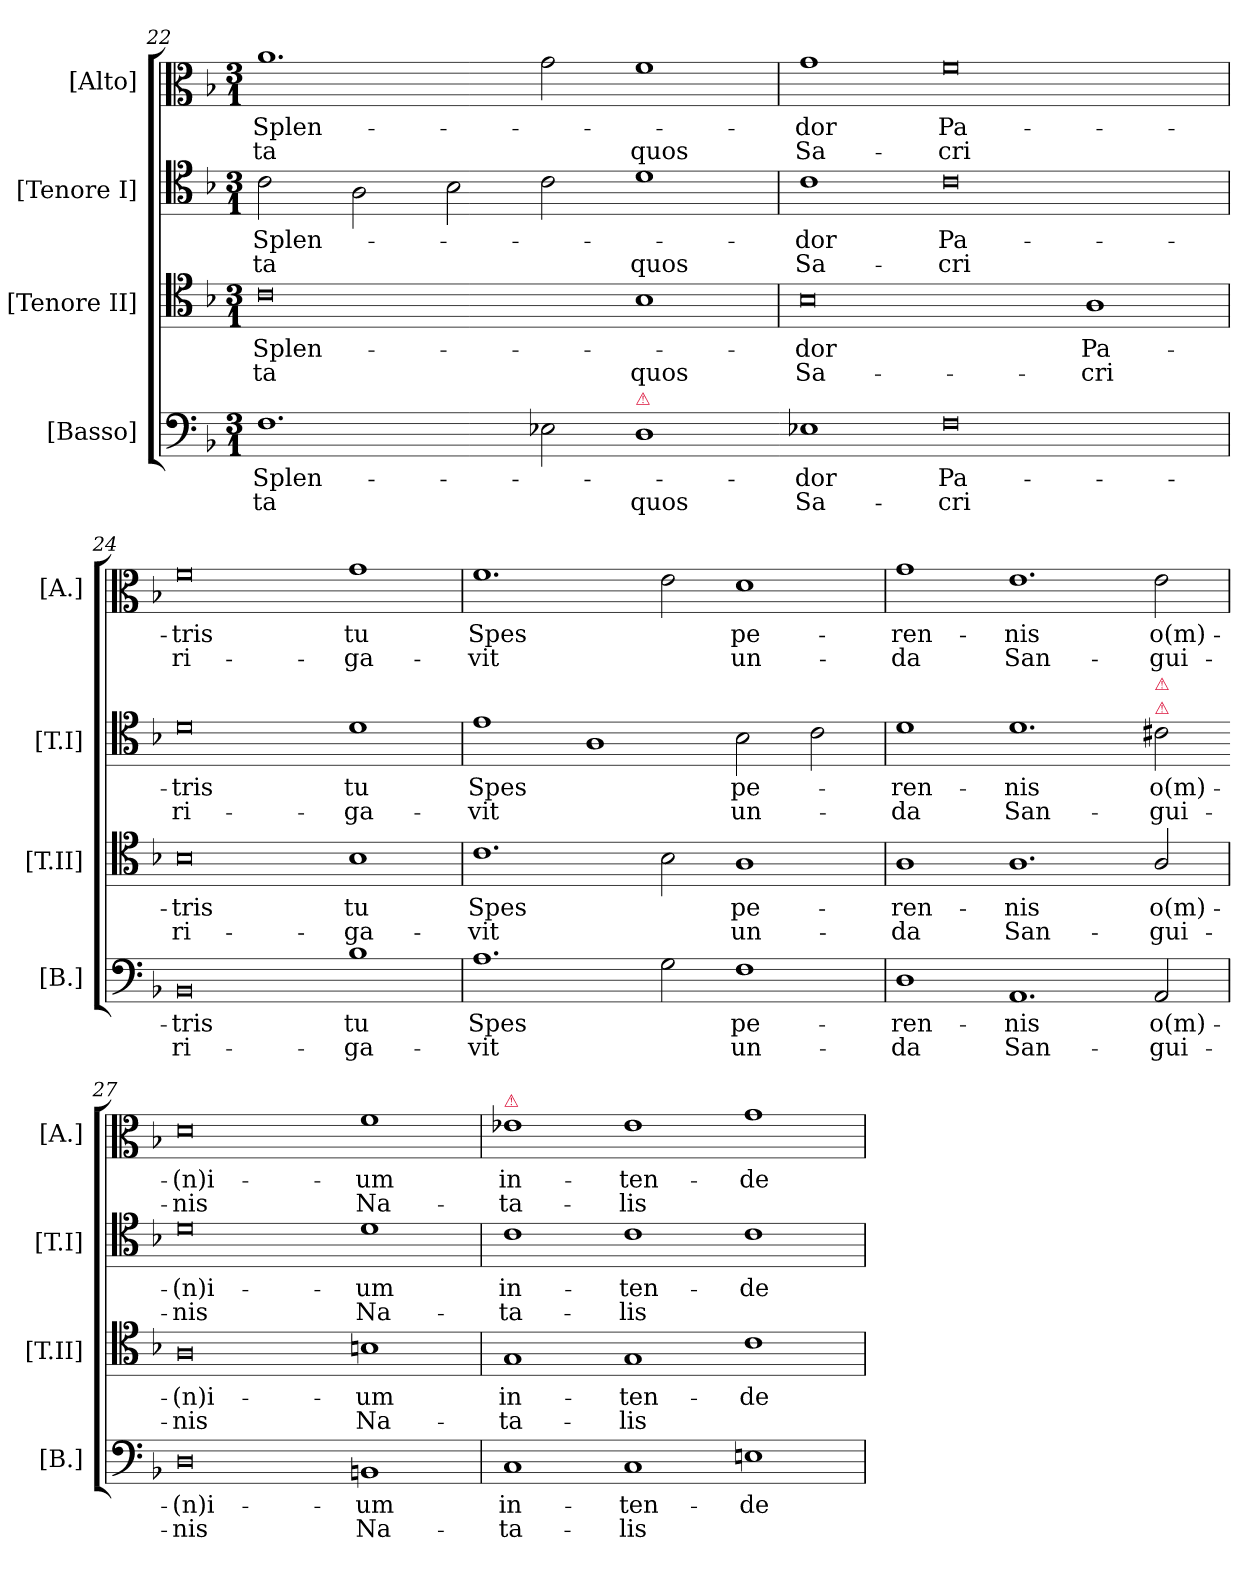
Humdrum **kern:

**kern	**text	**text	**kern	**text	**text	**kern	**text	**text	**kern	**text	**text
*part4	*part4	*part4	*part3	*part3	*part3	*part2	*part2	*part2	*part1	*part1	*part1
*staff4	*staff4	*staff4	*staff3	*staff3	*staff3	*staff2	*staff2	*staff2	*staff1	*staff1	*staff1
*I"[Basso]	*	*	*I"[Tenore II]	*	*	*I"[Tenore I]	*	*	*I"[Alto]	*	*
*I'[B.]	*	*	*I'[T.II]	*	*	*I'[T.I]	*	*	*I'[A.]	*	*
*clefF4	*	*	*clefC4	*	*	*clefC4	*	*	*clefC3	*	*
*k[b-]	*	*	*k[b-]	*	*	*k[b-]	*	*	*k[b-]	*	*
*M3/1	*	*	*M3/1	*	*	*M3/1	*	*	*M3/1	*	*
=22	=22	=22	=22	=22	=22	=22	=22	=22	=22	=22	=22
1.F\	Splen-	-ta	0c\	Splen-	-ta	2c\	Splen-	-ta	1.a\	Splen-	-ta
.	.	.	.	.	.	2A\	.	.	.	.	.
.	.	.	.	.	.	2B-\	.	.	.	.	.
2E-X\	.	.	.	.	.	2c\	.	.	2g\	.	.
!LO:TX:a:color=crimson:t=⚠	!	!	!	!	!	!	!	!	!	!	!
1D\	.	quos	1B-\	.	quos	1d\	.	quos	1f\	.	quos
=23-	=23	=23	=23	=23	=23	=23	=23	=23	=23	=23	=23
1E-X\	-dor	Sa-	0B-\	-dor	Sa-	1c\	-dor	Sa-	1g\	-dor	Sa-
0F\	Pa-	-cri	.	.	.	0c\	Pa-	-cri	0f\	Pa-	-cri
.	.	.	1A\	Pa-	-cri	.	.	.	.	.	.
=24	=24	=24	=24	=24	=24	=24	=24	=24	=24	=24	=24
0BB-/	-tris	ri-	0B-\	-tris	ri-	0d\	-tris	ri-	0f\	-tris	ri-
1B-\	tu	-ga-	1B-\	tu	-ga-	1d\	tu	-ga-	1g\	tu	-ga-
=25	=25	=25	=25	=25	=25	=25	=25	=25	=25	=25	=25
1.A\	Spes	-vit	1.c\	Spes	-vit	1e\	Spes	-vit	1.f\	Spes	-vit
.	.	.	.	.	.	1A\	.	.	.	.	.
2G\	.	.	2B-\	.	.	.	.	.	2e\	.	.
1F\	pe-	un-	1A\	pe-	un-	2B-\	pe-	un-	1d\	pe-	un-
.	.	.	.	.	.	2c\	.	.	.	.	.
=26	=26	=26	=26	=26	=26	=26	=26	=26	=26	=26	=26
1D\	-ren-	-da	1A\	-ren-	-da	1d\	-ren-	-da	1g\	-ren-	-da
1.AA/	-nis	San-	1.A\	-nis	San-	1.d\	-nis	San-	1.e\	-nis	San-
!	!	!	!	!	!	!LO:TX:a:color=crimson:t=⚠	!	!	!	!	!
!	!	!	!	!	!	!LO:TX:a:color=crimson:t=⚠	!	!	!	!	!
2AA/	o(m)-	-gui-	2A/	o(m)-	-gui-	2c#X\	o(m)-	-gui-	2e\	o(m)-	-gui-
=27	=27	=27	=27	=27	=27	=27-	=27	=27	=27	=27	=27
0D\	-(n)i-	-nis	0A\	-(n)i-	-nis	0d\	-(n)i-	-nis	0d\	-(n)i-	-nis
1BBn/	-um	Na-	1Bn\	-um	Na-	1d\	-um	Na-	1f\	-um	Na-
=28	=28	=28	=28	=28	=28	=28	=28	=28	=28	=28	=28
!	!	!	!	!	!	!	!	!	!LO:TX:a:color=crimson:t=⚠	!	!
1C/	in-	-ta-	1G/	in-	-ta-	1c\	in-	-ta-	1e-X\	in-	-ta-
1C/	-ten-	-lis	1G/	-ten-	-lis	1c\	-ten-	-lis	1e-\	-ten-	-lis
1En\	-de	.	1c\	-de	.	1c\	-de	.	1g\	-de	.
=	=	=	=	=	=	=	=	=	=	=	=
*-	*-	*-	*-	*-	*-	*-	*-	*-	*-	*-	*-
